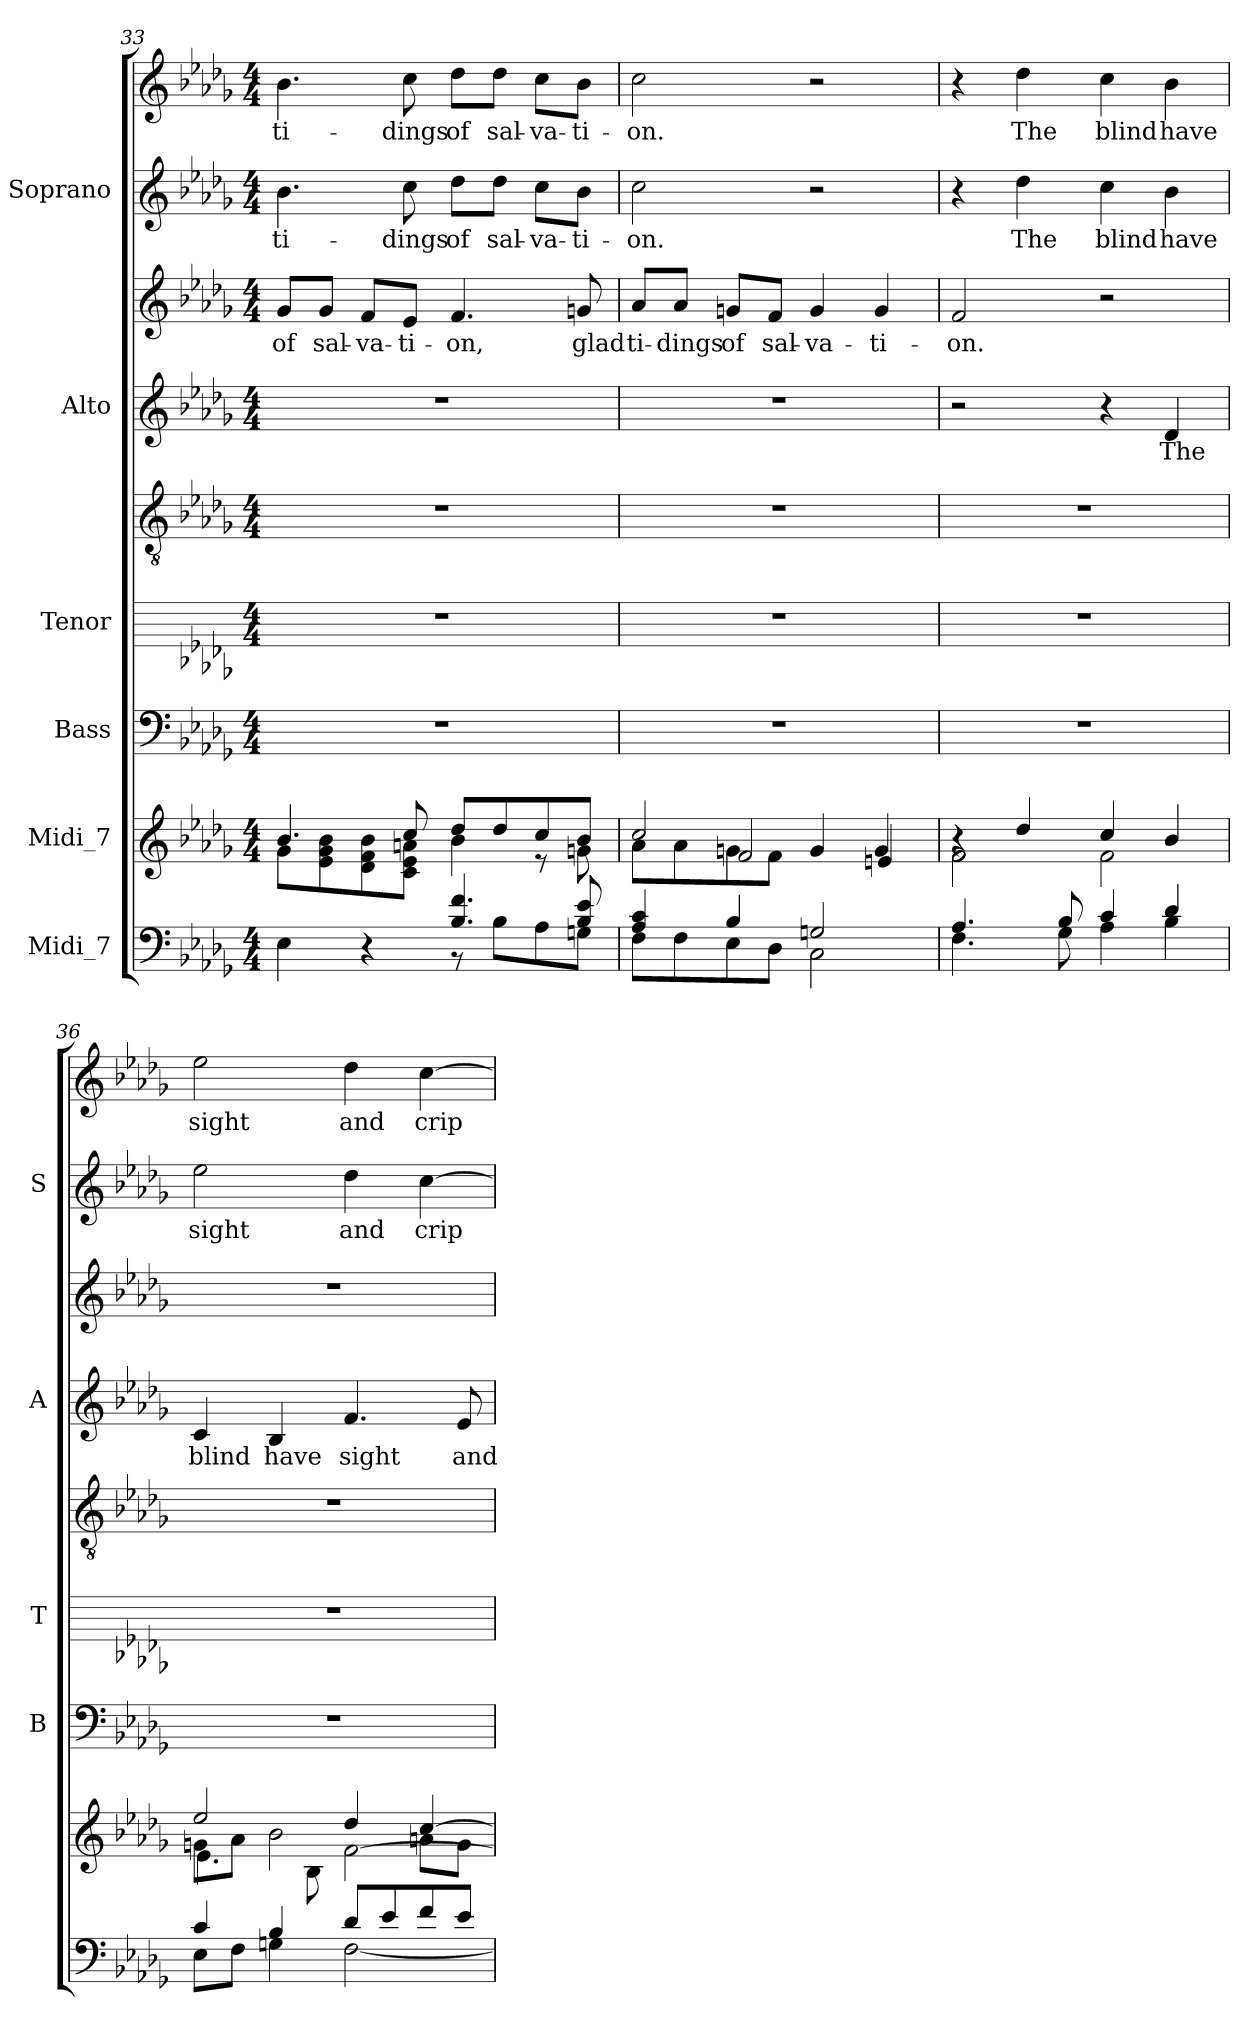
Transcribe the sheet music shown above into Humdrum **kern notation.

**kern	**kern	**kern	**kern	**kern	**kern	**text	**kern	**text	**kern	**text	**kern	**text
*part6	*part5	*part4	*part3	*part3	*part2	*part2	*part2	*part2	*part1	*part1	*part1	*part1
*staff9	*staff8	*staff7	*staff6	*staff5	*staff4	*staff4	*staff3	*staff3	*staff2	*staff2	*staff1	*staff1
*I"Midi_7	*I"Midi_7	*I"Bass	*I"Tenor	*	*I"Alto	*	*	*	*I"Soprano	*	*	*
*	*	*I'B	*I'T	*	*I'A	*	*	*	*I'S	*	*	*
!!LO:LB:g=z
*clefF4	*clefG2	*clefF4	*	*clefGv2	*clefG2	*	*clefG2	*	*clefG2	*	*clefG2	*
*k[b-e-a-d-g-]	*k[b-e-a-d-g-]	*k[b-e-a-d-g-]	*k[b-e-a-d-g-]	*k[b-e-a-d-g-]	*k[b-e-a-d-g-]	*	*k[b-e-a-d-g-]	*	*k[b-e-a-d-g-]	*	*k[b-e-a-d-g-]	*
*D-:	*D-:	*D-:	*D-:	*D-:	*D-:	*	*D-:	*	*D-:	*	*D-:	*
*M4/4	*M4/4	*M4/4	*M4/4	*M4/4	*M4/4	*	*M4/4	*	*M4/4	*	*M4/4	*
=33	=33	=33	=33	=33	=33	=33	=33	=33	=33	=33	=33	=33
*^	*^	*	*	*	*	*	*	*	*	*	*	*
*	*	*	*^	*	*	*	*	*	*	*	*	*	*	*
!	!	!	!	!	!	!	!	!	!	!	!LO:LY:b	!	!LO:LY:b	!	!LO:LY:b
2ryy	4E-\	4.b-/	8g-\L	2ryy	1r	1r	1r	1r	.	8g-/L	of	4.b-	ti-	4.b-	ti-
!	!	!	!	!	!	!	!	!	!	!	!LO:LY:b	!	!	!	!
.	.	.	8e-\ 8g-\ 8b-\	.	.	.	.	.	.	8g-/J	sal-	.	.	.	.
!	!	!	!	!	!	!	!	!	!	!	!LO:LY:b	!	!	!	!
.	4r	.	8d-\ 8f\ 8b-\	.	.	.	.	.	.	8f/L	-va-	.	.	.	.
!	!	!	!	!	!	!	!	!	!	!	!LO:LY:b	!	!LO:LY:b	!	!LO:LY:b
.	.	8cc/	8c\ 8e-\ 8an\J	.	.	.	.	.	.	8e-/J	-ti-	8cc	-dings	8cc	-dings
!	!	!	!	!	!	!	!	!	!	!	!LO:LY:b	!	!LO:LY:b	!	!LO:LY:b
4.B-/ 4.f/	8r	8dd-/L	4b-\	2ryy	.	.	.	.	.	4.f	-on,	8dd-\L	of	8dd-\L	of
!	!	!	!	!	!	!	!	!	!	!	!	!	!LO:LY:b	!	!LO:LY:b
.	8B-\L	8dd-/	.	.	.	.	.	.	.	.	.	8dd-\J	sal-	8dd-\J	sal-
!	!	!	!	!	!	!	!	!	!	!	!	!	!LO:LY:b	!	!LO:LY:b
.	8A-\	8cc/	8r	.	.	.	.	.	.	.	.	8cc\L	-va-	8cc\L	-va-
!	!	!	!	!	!	!	!	!	!	!	!LO:LY:b	!	!LO:LY:b	!	!LO:LY:b
8B-/ 8e-/	8Gn\J	8b-/J	8gn\	.	.	.	.	.	.	8gn	glad	8b-\J	-ti-	8b-\J	-ti-
=34	=34	=34	=34	=34	=34	=34	=34	=34	=34	=34	=34	=34	=34	=34	=34
!	!	!	!	!	!	!	!	!	!	!	!LO:LY:b	!	!LO:LY:b	!	!LO:LY:b
4A-/ 4c/	8F\L	2cc/	8a-L	4ryy	1r	1r	1r	1r	.	8a-/L	ti-	2cc	-on.	2cc	-on.
!	!	!	!	!	!	!	!	!	!	!	!LO:LY:b	!	!	!	!
.	8F\	.	8a-	.	.	.	.	.	.	8a-/J	-dings	.	.	.	.
!	!	!	!	!	!	!	!	!	!	!	!LO:LY:b	!	!	!	!
4B-/	8E-\	.	8gn	2f/	.	.	.	.	.	8gn/L	of	.	.	.	.
!	!	!	!	!	!	!	!	!	!	!	!LO:LY:b	!	!	!	!
.	8D-\J	.	8fJ	.	.	.	.	.	.	8f/J	sal-	.	.	.	.
!	!	!	!	!	!	!	!	!	!	!	!LO:LY:b	!	!	!	!
2Gn/	2C\	2ryy	4g/	.	.	.	.	.	.	4g	-va-	2r	.	2r	.
!	!	!	!	!	!	!	!	!	!	!	!LO:LY:b	!	!	!	!
.	.	.	4g/	4en/	.	.	.	.	.	4g	-ti-	.	.	.	.
=35	=35	=35	=35	=35	=35	=35	=35	=35	=35	=35	=35	=35	=35	=35	=35
!	!	!	!	!	!	!	!	!	!	!	!LO:LY:b	!	!	!	!
4.A-/	4.F\	4r	2f\	2f\	1r	1r	1r	2r	.	2f	-on.	4r	.	4r	.
!	!	!	!	!	!	!	!	!	!	!	!	!	!LO:LY:b	!	!LO:LY:b
.	.	4dd-/	.	.	.	.	.	.	.	.	.	4dd-	The	4dd-	The
8B-/	8G-\	.	.	.	.	.	.	.	.	.	.	.	.	.	.
!	!	!	!	!	!	!	!	!	!	!	!	!	!LO:LY:b	!	!LO:LY:b
4c/	4A-\	4cc/	2f\	2ryy	.	.	.	4r	.	2r	.	4cc	blind	4cc	blind
!	!	!	!	!	!	!	!	!	!LO:LY:b	!	!	!	!LO:LY:b	!	!LO:LY:b
4d-/	4B-\	4b-/	.	.	.	.	.	4d-	The	.	.	4b-	have	4b-	have
=36	=36	=36	=36	=36	=36	=36	=36	=36	=36	=36	=36	=36	=36	=36	=36
!	!	!	!	!	!	!	!	!	!LO:LY:b	!	!	!	!LO:LY:b	!	!LO:LY:b
4c/	8E-\L	2ee-/	8gn\L	4.e-\	1r	1r	1r	4c	blind	1r	.	2ee-	sight	2ee-	sight
.	8F\J	.	8a-\J	.	.	.	.	.	.	.	.	.	.	.	.
!	!	!	!	!	!	!	!	!	!LO:LY:b	!	!	!	!	!	!
4B-/	4Gn\	.	2b-\	.	.	.	.	4B-	have	.	.	.	.	.	.
.	.	.	.	8B-\	.	.	.	.	.	.	.	.	.	.	.
!	!	!	!	!	!	!	!	!	!LO:LY:b	!	!	!	!LO:LY:b	!	!LO:LY:b
8d-/L	[2F\	4dd-/	.	[2f\	.	.	.	4.f	sight	.	.	4dd-	and	4dd-	and
8e-/	.	.	.	.	.	.	.	.	.	.	.	.	.	.	.
!	!	!	!	!	!	!	!	!	!	!	!	!	!LO:LY:b	!	!LO:LY:b
8f/	.	[4cc/	8an\L	.	.	.	.	.	.	.	.	[4cc	crip-	[4cc	crip-
!	!	!	!	!	!	!	!	!	!LO:LY:b	!	!	!	!	!	!
8e-/J	.	.	8g\J	.	.	.	.	8e-	and	.	.	.	.	.	.
*v	*v	*	*	*	*	*	*	*	*	*	*	*	*	*	*
*	*v	*v	*v	*	*	*	*	*	*	*	*	*	*	*
=	=	=	=	=	=	=	=	=	=	=	=	=
*-	*-	*-	*-	*-	*-	*-	*-	*-	*-	*-	*-	*-
